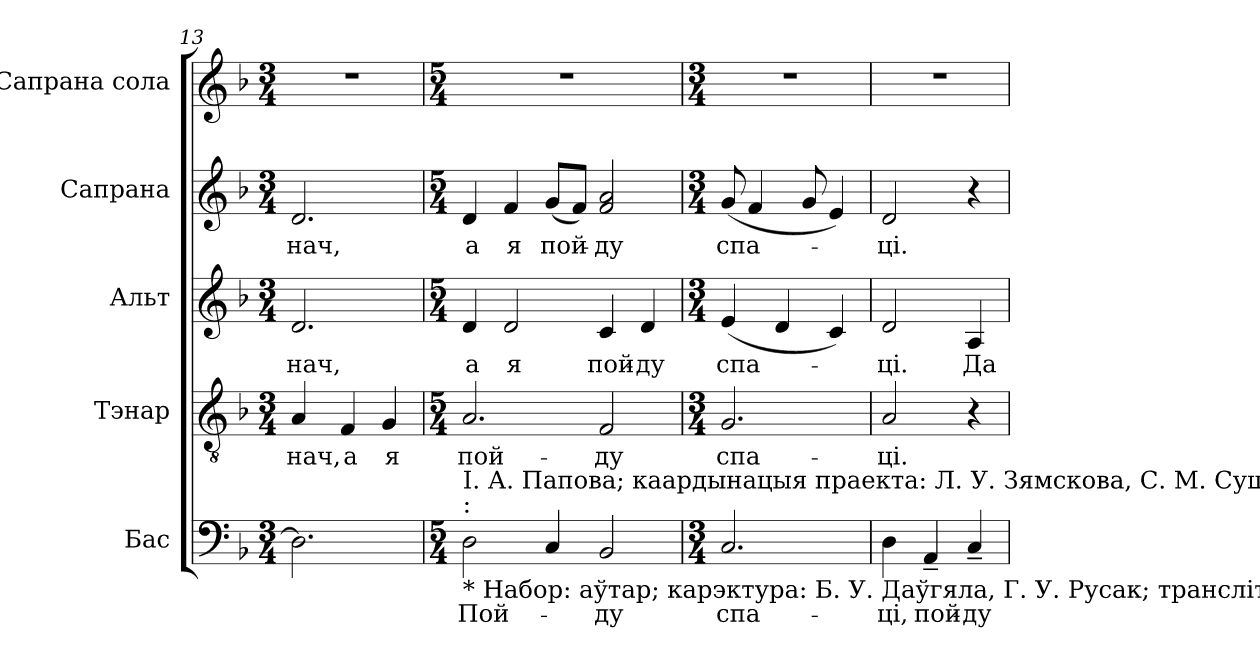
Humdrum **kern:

**kern	**text	**kern	**text	**kern	**text	**kern	**text	**kern
*part5	*part5	*part4	*part4	*part3	*part3	*part2	*part2	*part1
*staff5	*staff5	*staff4	*staff4	*staff3	*staff3	*staff2	*staff2	*staff1
*I"Бас	*	*I"Тэнар	*	*I"Альт	*	*I"Сапрана	*	*I"Сапрана сола
*clefF4	*	*clefGv2	*	*clefG2	*	*clefG2	*	*clefG2
*	*	*ITrd7c12	*	*	*	*	*	*
*k[b-]	*	*k[b-]	*	*k[b-]	*	*k[b-]	*	*k[b-]
*F:	*	*F:	*	*F:	*	*F:	*	*F:
*M3/4	*	*M3/4	*	*M3/4	*	*M3/4	*	*M3/4
=13	=13	=13	=13	=13	=13	=13	=13	=13
!	!	!	!LO:LY:b:color=#000000	!	!	!	!	!
!	!	!	!	!	!LO:LY:b:color=#000000	!	!	!
!	!	!	!	!	!	!	!LO:LY:b:color=#000000	!LO:N:vis=1
2.Di\]	.	4AAi/	-нач,	2.di/	-нач,	2.di/	нач,	2.r
!	!	!	!LO:LY:b:color=#000000	!	!	!	!	!
.	.	4FFi/	а	.	.	.	.	.
!	!	!	!LO:LY:b:color=#000000	!	!	!	!	!
.	.	4GGi/	я	.	.	.	.	.
!!LO:LB:g=z
=14	=14	=14	=14	=14	=14	=14	=14	=14
*M5/4	*	*M5/4	*	*M5/4	*	*M5/4	*	*M5/4
!	!LO:LY:b:color=#000000	!	!	!	!	!	!	!
!	!	!	!LO:LY:b:color=#000000	!	!	!	!	!
!	!	!	!	!	!LO:LY:b:color=#000000	!	!	!
!LO:TX:b:t=* Набор&colon; аўтар; карэктура&colon; Б. У. Даўгяла, Г. У. Русак; транслітарацыя, транскрыбіраванне, пераклад	!	!	!	!	!	!	!	!
!LO:TX:t=&colon;	!	!	!	!	!	!	!	!
!LO:TX:t=I. А. Папова; каардынацыя праекта&colon; Л. У. Зямскова, С. М. Сушчэня.	!	!	!	!	!	!	!	!
!	!	!	!	!	!	!	!LO:LY:b:color=#000000	!LO:N:vis=1
2Di\	Пой-	2.AAi/	пой-	4di/	а	4di/	а	4%5r
!	!	!	!	!	!LO:LY:b:color=#000000	!	!	!
!	!	!	!	!	!	!	!LO:LY:b:color=#000000	!
.	.	.	.	2di/	я	4fi/	я	.
!	!	!	!	!	!	!	!LO:LY:b:color=#000000	!
4Ci/	.	.	.	.	.	(8gi/L	пой-	.
.	.	.	.	.	.	8fi/J)	.	.
!	!LO:LY:b:color=#000000	!	!	!	!	!	!	!
!	!	!	!LO:LY:b:color=#000000	!	!	!	!	!
!	!	!	!	!	!LO:LY:b:color=#000000	!	!	!
!	!	!	!	!	!	!	!LO:LY:b:color=#000000	!
2BB-i/	-ду	2FFi/	-ду	4ci/	пой-	2fi/ 2ai	-ду	.
!	!	!	!	!	!LO:LY:b:color=#000000	!	!	!
.	.	.	.	4di/	-ду	.	.	.
=15	=15	=15	=15	=15	=15	=15	=15	=15
*M3/4	*	*M3/4	*	*M3/4	*	*M3/4	*	*M3/4
!	!LO:LY:b:color=#000000	!	!	!	!	!	!	!
!	!	!	!LO:LY:b:color=#000000	!	!	!	!	!
!	!	!	!	!	!LO:LY:b:color=#000000	!	!	!
!	!	!	!	!	!	!	!LO:LY:b:color=#000000	!LO:N:vis=1
2.Ci/	спа-	2.GGi/	спа-	(4ei/	спа-	(8gi/	спа-	2.r
.	.	.	.	.	.	4fi/	.	.
.	.	.	.	4di/	.	.	.	.
.	.	.	.	.	.	8gi/	.	.
.	.	.	.	4ci/)	.	4ei/)	.	.
=16	=16	=16	=16	=16	=16	=16	=16	=16
!	!LO:LY:b:color=#000000	!	!	!	!	!	!	!
!	!	!	!LO:LY:b:color=#000000	!	!	!	!	!
!	!	!	!	!	!LO:LY:b:color=#000000	!	!	!
!	!	!	!	!	!	!	!LO:LY:b:color=#000000	!LO:N:vis=1
4Di\	-ці,	2AAi/	-ці.	2di/	-ці.	2di/	-ці.	2.r
!	!LO:LY:b:color=#000000	!	!	!	!	!	!	!
4AA~i/	пой-	.	.	.	.	.	.	.
!	!LO:LY:b:color=#000000	!	!	!	!	!	!	!
!	!	!	!	!	!LO:LY:b:color=#000000	!	!	!
4C~i/	-ду	4r	.	4Ai/	Да	4r	.	.
=	=	=	=	=	=	=	=	=
*-	*-	*-	*-	*-	*-	*-	*-	*-
